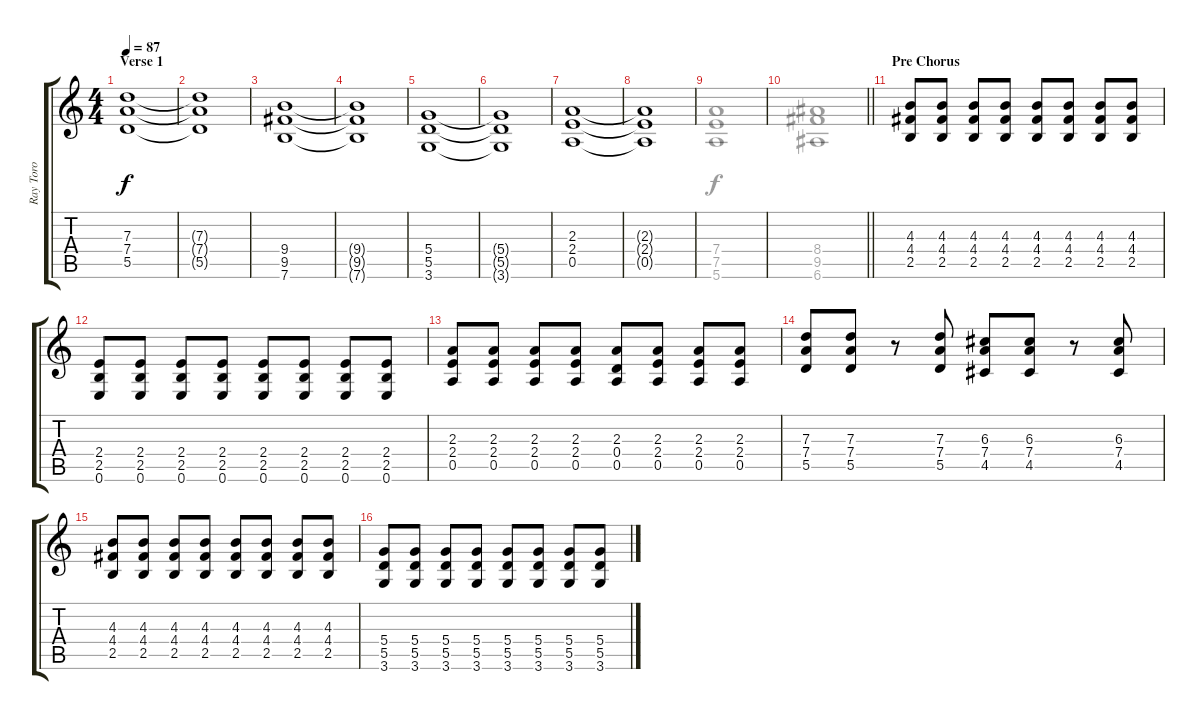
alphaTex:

\track ("Ray Toro" "Ray Toro") {instrument acousticguitarsteel}
\staff {score tabs}
\tuning (E4 B3 G3 D3 A2 E2) {hide}
\voice
\ts (4 4)
\section ("" "Verse 1")
\tempo 87
\clef g2
\ks c
(7.3 7.4 5.5).1{dy f instrument distortionguitar} |
(7.3{t} 7.4{t} 5.5{t}).1 |
(9.4 9.5 7.6).1 |
(9.4{t} 9.5{t} 7.6{t}).1 |
(5.4 5.5 3.6).1 |
(5.4{t} 5.5{t} 3.6{t}).1 |
(2.3 2.4 0.5).1 |
(2.3{t} 2.4{t} 0.5{t}).1 |
|
\barLineRight lightlight
|
\section ("" "Pre Chorus")
(4.3 4.4 2.5).8 (4.3 4.4 2.5).8 (4.3 4.4 2.5).8 (4.3 4.4 2.5).8 (4.3 4.4 2.5).8 (4.3 4.4 2.5).8 (4.3 4.4 2.5).8 (4.3 4.4 2.5).8 |
(2.4 2.5 0.6).8 (2.4 2.5 0.6).8 (2.4 2.5 0.6).8 (2.4 2.5 0.6).8 (2.4 2.5 0.6).8 (2.4 2.5 0.6).8 (2.4 2.5 0.6).8 (2.4 2.5 0.6).8 |
(2.3 2.4 0.5).8 (2.3 2.4 0.5).8 (2.3 2.4 0.5).8 (2.3 2.4 0.5).8 (2.3 0.4 0.5).8 (2.3 2.4 0.5).8 (2.3 2.4 0.5).8 (2.3 2.4 0.5).8 |
(7.3 7.4 5.5).8 (7.3 7.4 5.5).8 r.8 (7.3 7.4 5.5).8 (6.3 7.4 4.5).8 (6.3 7.4 4.5).8 r.8 (6.3 7.4 4.5).8 |
(4.3 4.4 2.5).8 (4.3 4.4 2.5).8 (4.3 4.4 2.5).8 (4.3 4.4 2.5).8 (4.3 4.4 2.5).8 (4.3 4.4 2.5).8 (4.3 4.4 2.5).8 (4.3 4.4 2.5).8 |
(5.4 5.5 3.6).8 (5.4 5.5 3.6).8 (5.4 5.5 3.6).8 (5.4 5.5 3.6).8 (5.4 5.5 3.6).8 (5.4 5.5 3.6).8 (5.4 5.5 3.6).8 (5.4 5.5 3.6).8
\voice
\clef g2
\ottava regular
\simile none
\ks c
|
|
|
|
|
|
|
|
(7.4 7.5 5.6).1 |
\barLineRight lightlight
(8.4 9.5 6.6).1 |
|
|
|
|
|
